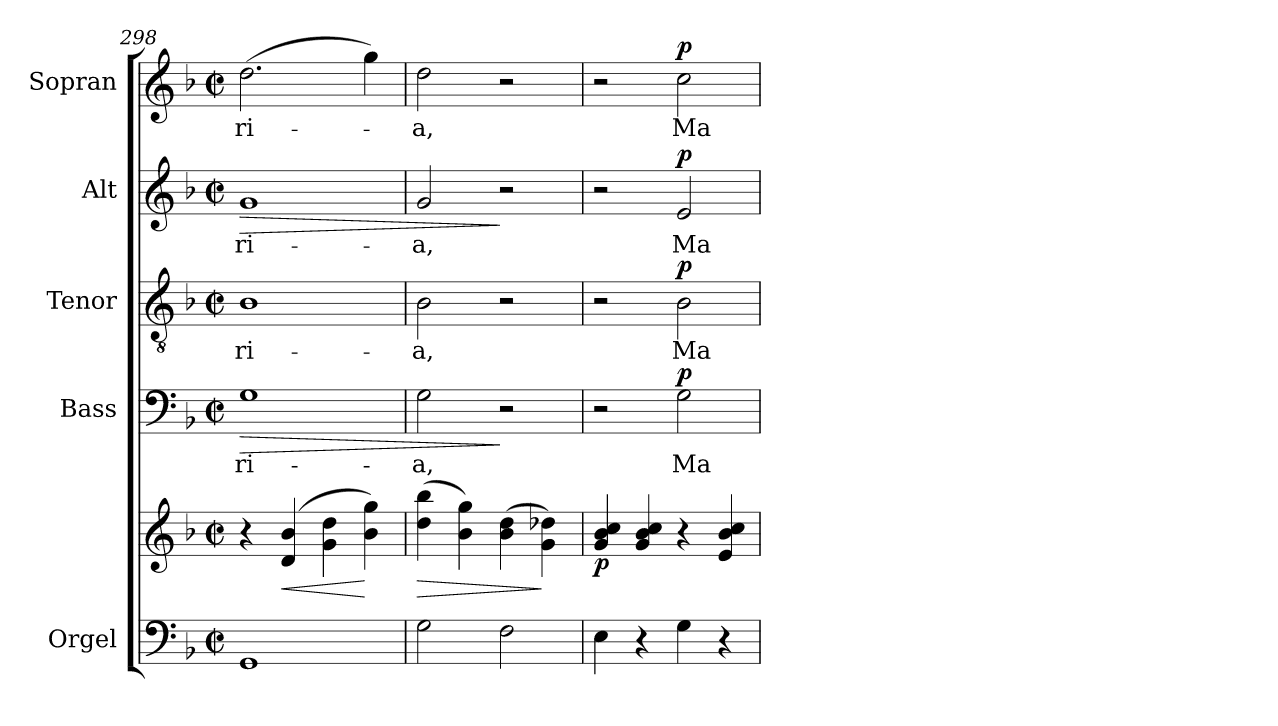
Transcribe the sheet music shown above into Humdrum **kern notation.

**kern	**kern	**dynam	**kern	**text	**dynam	**kern	**text	**dynam	**kern	**text	**dynam	**kern	**text	**dynam
*part5	*part5	*part5	*part4	*part4	*part4	*part3	*part3	*part3	*part2	*part2	*part2	*part1	*part1	*part1
*staff6	*staff5	*staff5/6	*staff4	*staff4	*staff4	*staff3	*staff3	*staff3	*staff2	*staff2	*staff2	*staff1	*staff1	*staff1
*I"Orgel	*	*	*I"Bass	*	*	*I"Tenor	*	*	*I"Alt	*	*	*I"Sopran	*	*
*I'Org.	*	*	*I'B.	*	*	*I'T.	*	*	*I'A.	*	*	*I'S.	*	*
*clefF4	*clefG2	*	*clefF4	*	*	*clefGv2	*	*	*clefG2	*	*	*clefG2	*	*
*k[b-]	*k[b-]	*	*k[b-]	*	*	*k[b-]	*	*	*k[b-]	*	*	*k[b-]	*	*
*F:	*F:	*	*F:	*	*	*F:	*	*	*F:	*	*	*F:	*	*
*M2/2	*M2/2	*	*M2/2	*	*	*M2/2	*	*	*M2/2	*	*	*M2/2	*	*
*met(c|)	*met(c|)	*	*met(c|)	*	*	*met(c|)	*	*	*met(c|)	*	*	*met(c|)	*	*
=298	=298	=298	=298	=298	=298	=298	=298	=298	=298	=298	=298	=298	=298	=298
!	!	!	!	!LO:LY:b	!LO:HP:b	!	!LO:LY:b	!	!	!LO:LY:b	!LO:HP:b	!	!LO:LY:b	!
1GG	4r	.	1G	-ri-	>	1B-	-ri-	.	1g	-ri-	>	(>2.dd\	-ri-	.
!	!	!LO:HP:b	!	!	!	!	!	!	!	!	!	!	!	!
.	(4d/ 4b-/	<	.	.	.	.	.	.	.	.	.	.	.	.
.	4g\ 4dd\	.	.	.	.	.	.	.	.	.	.	.	.	.
.	4b-\ 4gg\)	[	.	.	.	.	.	.	.	.	.	4gg\)	.	.
=299	=299	=299	=299	=299	=299	=299	=299	=299	=299	=299	=299	=299	=299	=299
!	!	!LO:HP:b	!	!LO:LY:b	!	!	!LO:LY:b	!	!	!LO:LY:b	!	!	!LO:LY:b	!
2G\	(>4dd\ 4bb-\	>	2G\	-a,	.	2B-\	-a,	.	2g/	-a,	.	2dd\	-a,	.
.	4b-\ 4gg\)	.	.	.	.	.	.	.	.	.	.	.	.	.
2F\	(>4b-\ 4dd\	.	2r	.	]	2r	.	.	2r	.	]	2r	.	.
.	4g\ 4dd-X\)	]	.	.	.	.	.	.	.	.	.	.	.	.
=300	=300	=300	=300	=300	=300	=300	=300	=300	=300	=300	=300	=300	=300	=300
!	!	!LO:DY:b	!	!	!	!	!	!	!	!	!	!	!	!
4E\	4g/ 4b-/ 4cc/	p	2r	.	.	2r	.	.	2r	.	.	2r	.	.
4r	4g/ 4b-/ 4cc/	.	.	.	.	.	.	.	.	.	.	.	.	.
!	!	!	!	!LO:LY:b	!LO:DY:a	!	!LO:LY:b	!LO:DY:a	!	!LO:LY:b	!LO:DY:a	!	!LO:LY:b	!LO:DY:a
4G\	4r	.	2G\	Ma-	p	2B-\	Ma-	p	2e/	Ma-	p	2cc\	Ma-	p
4r	4e/ 4b-/ 4cc/	.	.	.	.	.	.	.	.	.	.	.	.	.
=	=	=	=	=	=	=	=	=	=	=	=	=	=	=
*-	*-	*-	*-	*-	*-	*-	*-	*-	*-	*-	*-	*-	*-	*-
